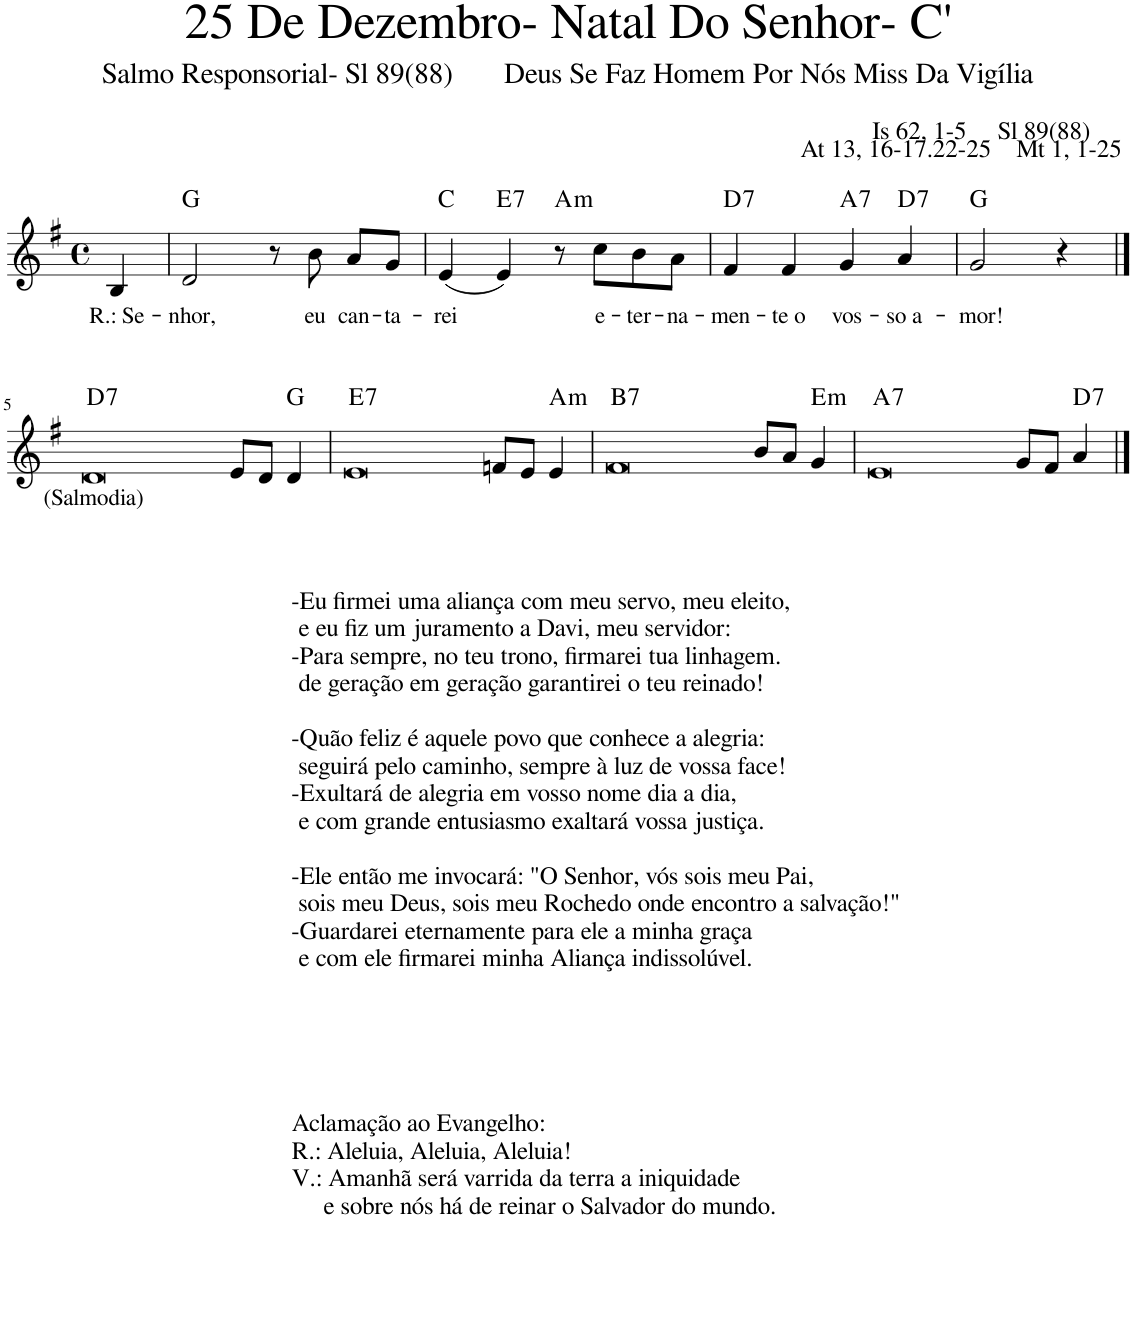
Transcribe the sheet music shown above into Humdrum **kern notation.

**kern	**text	**harte
*part1	*part1	*part1
*staff1	*staff1	*
*I"Voz	*	*
*I'Vo.	*	*
*clefG2	*	*
*k[f#]	*	*
*M4/4	*	*
*met(c)	*	*
=	=	=
!	!LO:LY:b	!
4B/	R.: Se-	.
=1	=1	=1
!	!LO:LY:b	!
2d/	-nhor,	G:maj
8r	.	.
!	!LO:LY:b	!
8b\	eu	.
!	!LO:LY:b	!
8a/L	can-	.
!	!LO:LY:b	!
8g/J	-ta-	.
=2	=2	=2
!	!LO:LY:b	!
(4e/	-rei	C:maj
!	!	!LO:H:kt=7
4e/)	.	E:7
!	!	!LO:H:kt=m
8r	.	A:min
!	!LO:LY:b	!
8cc\L	e-	.
!	!LO:LY:b	!
8b\	-ter-	.
!	!LO:LY:b	!
8a\J	-na-	.
=3	=3	=3
!	!LO:LY:b	!LO:H:kt=7
4f#/	-men-	D:7
!	!LO:LY:b	!
4f#/	-te o	.
!	!LO:LY:b	!LO:H:kt=7
4g/	vos-	A:7
!	!LO:LY:b	!LO:H:kt=7
4a/	-so a-	D:7
=4	=4	=4
!	!LO:LY:b	!
2g/	-mor!	G:maj
4r	.	.
!!LO:LB:g=z
==5	==5	==5
!LO:TX:b:t=-Eu firmei uma aliança com meu servo, meu eleito,	!	!
!LO:TX:b:t=e eu fiz um juramento a Davi, meu servidor&colon;	!	!
!LO:TX:b:t=-Para sempre, no teu trono, firmarei tua linhagem.	!	!
!LO:TX:b:t=de geração em geração garantirei o teu reinado!	!	!
!LO:TX:b:t=-Quão feliz é aquele povo que conhece a alegria&colon;	!	!
!LO:TX:b:t=seguirá pelo caminho, sempre à luz de vossa face!	!	!
!LO:TX:b:t=-Exultará de alegria em vosso nome dia a dia,	!	!
!LO:TX:b:t=e com grande entusiasmo exaltará vossa justiça.	!	!
!LO:TX:b:t=-Ele então me invocará&colon; "O Senhor, vós sois meu Pai,	!	!
!LO:TX:b:t=sois meu Deus, sois meu Rochedo onde encontro a salvação!"	!	!
!LO:TX:b:t=-Guardarei eternamente para ele a minha graça	!	!
!LO:TX:b:t=e com ele firmarei minha Aliança indissolúvel.	!	!
!LO:TX:b:t=Aclamação ao Evangelho&colon;	!	!
!LO:TX:b:t=R.&colon; Aleluia, Aleluia, Aleluia!	!	!
!LO:TX:b:t=V.&colon; Amanhã será varrida da terra a iniquidade	!	!
!LO:TX:b:t=e sobre nós há de reinar o Salvador do mundo.	!	!
!	!LO:LY:b	!LO:H:kt=7
[1d	(Salmodia)	D:7
1ryy	.	.
8e/L	.	.
8d/J	.	.
4d/	.	G:maj
=6	=6	=6
!	!	!LO:H:kt=7
[1e	.	E:7
1d]	.	.
8fn/L	.	.
8e/J	.	.
!	!	!LO:H:kt=m
4e/	.	A:min
=7	=7	=7
!	!	!LO:H:kt=7
[1f#	.	B:7
1e]	.	.
8b/L	.	.
8a/J	.	.
!	!	!LO:H:kt=m
4g/	.	E:min
=8	=8	=8
!	!	!LO:H:kt=7
[1e	.	A:7
1f#]	.	.
8g/L	.	.
8f#/J	.	.
!	!	!LO:H:kt=7
4a/	.	D:7
==9	==9	==9
1e]	.	.
=	=	=
*-	*-	*-
